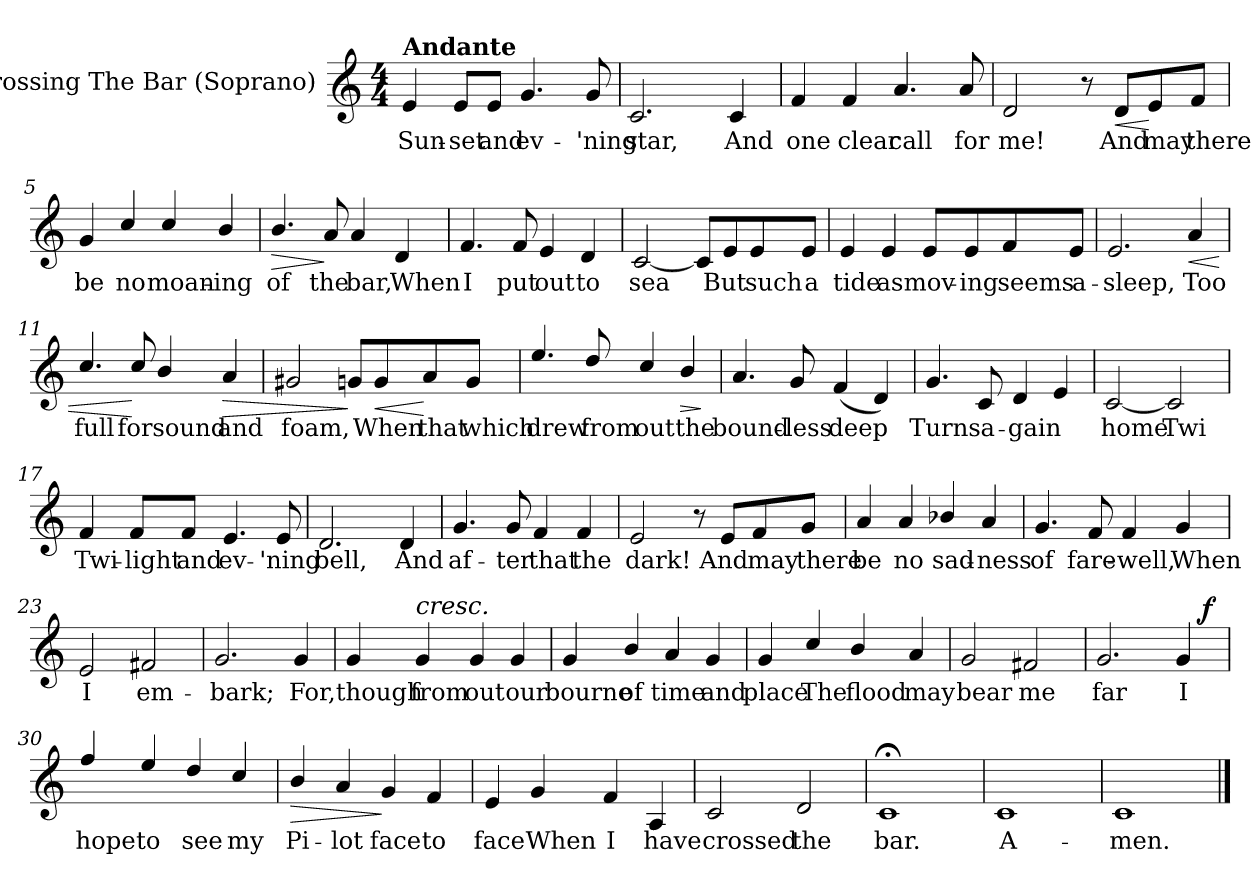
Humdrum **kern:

**kern	**text	**dynam
*part1	*part1	*part1
*staff1	*staff1	*staff1
*I"Crossing The Bar (Soprano)	*	*
*I'Pno.	*	*
*clefG2	*	*
*k[]	*	*
*M4/4	*	*
=1	=1	=1
!LO:TX:a:B:t=Andante	!	!
!	!LO:LY:b	!
4e/	Sun-	.
!	!LO:LY:b	!
8e/L	-set	.
!	!LO:LY:b	!
8e/J	and	.
!	!LO:LY:b	!
4.g/	ev-	.
!	!LO:LY:b	!
8g/	-'ning	.
=2	=2	=2
!	!LO:LY:b	!
2.c/	star,	.
!	!LO:LY:b	!
4c/	And	.
=3	=3	=3
!	!LO:LY:b	!
4f/	one	.
!	!LO:LY:b	!
4f/	clear	.
!	!LO:LY:b	!
4.a/	call	.
!	!LO:LY:b	!
8a/	for	.
!!LO:LB:g=z
=4	=4	=4
!	!LO:LY:b	!
2d/	me!	.
8r	.	.
!	!LO:LY:b	!LO:HP:b
8d/L	And	<
!	!LO:LY:b	!
8e/	may	[
!	!LO:LY:b	!
8f/J	there	.
=5	=5	=5
!	!LO:LY:b	!
4g/	be	.
!	!LO:LY:b	!
4cc/	no	.
!	!LO:LY:b	!
4cc/	moan-	.
!	!LO:LY:b	!
4b/	-ing	.
=6	=6	=6
!	!LO:LY:b	!LO:HP:b
4.b/	of	>
!	!LO:LY:b	!
8a/	the	]
!	!LO:LY:b	!
4a/	bar,	.
!	!LO:LY:b	!
4d/	When	.
!!LO:LB:g=z
=7	=7	=7
!	!LO:LY:b	!
4.f/	I	.
!	!LO:LY:b	!
8f/	put	.
!	!LO:LY:b	!
4e/	out	.
!	!LO:LY:b	!
4d/	to	.
=8	=8	=8
!	!LO:LY:b	!
[2c/	sea	.
8c/L]	.	.
!	!LO:LY:b	!
8e/	But	.
!	!LO:LY:b	!
8e/	such	.
!	!LO:LY:b	!
8e/J	a	.
!!LO:LB:g=z
=9	=9	=9
!	!LO:LY:b	!
4e/	tide	.
!	!LO:LY:b	!
4e/	as	.
!	!LO:LY:b	!
8e/L	mov-	.
!	!LO:LY:b	!
8e/	-ing	.
!	!LO:LY:b	!
8f/	seems	.
!	!LO:LY:b	!
8e/J	a-	.
=10	=10	=10
!	!LO:LY:b	!
2.e/	-sleep,	.
!	!LO:LY:b	!LO:HP:b
4a/	Too	<
=11	=11	=11
!	!LO:LY:b	!
4.cc/	full	.
!	!LO:LY:b	!
8cc/	for	[
!	!LO:LY:b	!
4b/	sound	.
!	!LO:LY:b	!LO:HP:b
4a/	and	>
!!LO:LB:g=z
=12	=12	=12
!	!LO:LY:b	!
2g#X/	foam,	.
8gn/L	.	]
!	!LO:LY:b	!LO:HP:b
8g/	When	<
!	!LO:LY:b	!
8a/	that	[
!	!LO:LY:b	!
8g/J	which	.
=13	=13	=13
!	!LO:LY:b	!
4.ee/	drew	.
!	!LO:LY:b	!
8dd/	from	.
!	!LO:LY:b	!
4cc/	out	.
!	!LO:LY:b	!LO:HP:b
4b/	the	>
.	.	]
=14	=14	=14
!	!LO:LY:b	!
4.a/	bound-	.
!	!LO:LY:b	!
8g/	-less	.
!	!LO:LY:b	!
(4f/	deep	.
4d/)	.	.
!!LO:PB:g=z
=15	=15	=15
!	!LO:LY:b	!
4.g/	Turns	.
!	!LO:LY:b	!
8c/	a-	.
!	!LO:LY:b	!
4d/	-gain	.
4e/	.	.
=16	=16	=16
!	!LO:LY:b	!
[2c/	home	.
2c/]	Twi	.
=17	=17	=17
!	!LO:LY:b	!
4f/	Twi-	.
!	!LO:LY:b	!
8f/L	-light	.
!	!LO:LY:b	!
8f/J	and	.
!	!LO:LY:b	!
4.e/	ev-	.
!	!LO:LY:b	!
8e/	-'ning	.
=18	=18	=18
!	!LO:LY:b	!
2.d/	bell,	.
!	!LO:LY:b	!
4d/	And	.
!!LO:LB:g=z
=19	=19	=19
!	!LO:LY:b	!
4.g/	af-	.
!	!LO:LY:b	!
8g/	-ter	.
!	!LO:LY:b	!
4f/	that	.
!	!LO:LY:b	!
4f/	the	.
=20	=20	=20
!	!LO:LY:b	!
2e/	dark!	.
8r	.	.
!	!LO:LY:b	!
8e/L	And	.
!	!LO:LY:b	!
8f/	may	.
!	!LO:LY:b	!
8g/J	there	.
=21	=21	=21
!	!LO:LY:b	!
4a/	be	.
!	!LO:LY:b	!
4a/	no	.
!	!LO:LY:b	!
4b-X/	sad-	.
!	!LO:LY:b	!
4a/	-ness	.
=22	=22	=22
!	!LO:LY:b	!
4.g/	of	.
!	!LO:LY:b	!
8f/	fare-	.
!	!LO:LY:b	!
4f/	-well,	.
!	!LO:LY:b	!
4g/	When	.
!!LO:LB:g=z
=23	=23	=23
!	!LO:LY:b	!
2e/	I	.
!	!LO:LY:b	!
2f#X/	em-	.
=24	=24	=24
!	!LO:LY:b	!
2.g/	-bark;	.
!	!LO:LY:b	!
4g/	For,	.
=25	=25	=25
!	!LO:LY:b	!
4g/	though	.
!LO:TX:a:i:t=cresc.	!	!
!	!LO:LY:b	!
4g/	from	.
!	!LO:LY:b	!
4g/	out	.
!	!LO:LY:b	!
4g/	our	.
=26	=26	=26
!	!LO:LY:b	!
4g/	bourne	.
!	!LO:LY:b	!
4b/	of	.
!	!LO:LY:b	!
4a/	time	.
!	!LO:LY:b	!
4g/	and	.
!!LO:LB:g=z
=27	=27	=27
!	!LO:LY:b	!
4g/	place	.
!	!LO:LY:b	!
4cc/	The	.
!	!LO:LY:b	!
4b/	flood	.
!	!LO:LY:b	!
4a/	may	.
=28	=28	=28
!	!LO:LY:b	!
2g/	bear	.
!	!LO:LY:b	!
2f#X/	me	.
=29	=29	=29
!	!LO:LY:b	!
*^	*	*
2.g/	2..ryy	far	.
!	!	!LO:LY:b	!
4g/	.	I	.
!	!	!	!LO:DY:b
.	8ryy	.	f
*v	*v	*	*
=30	=30	=30
*^	*	*
!	!	!LO:LY:b	!
*v	*v	*	*
4ff/	hope	.
!	!LO:LY:b	!
4ee/	to	.
!	!LO:LY:b	!
4dd/	see	.
!	!LO:LY:b	!
4cc/	my	.
!!LO:LB:g=z
=31	=31	=31
!	!LO:LY:b	!LO:HP:b
4b/	Pi-	>
!	!LO:LY:b	!
4a/	-lot	.
!	!LO:LY:b	!
4g/	face	]
!	!LO:LY:b	!
4f/	to	.
=32	=32	=32
!	!LO:LY:b	!
4e/	face	.
!	!LO:LY:b	!
4g/	When	.
!	!LO:LY:b	!
4f/	I	.
!	!LO:LY:b	!
4A/	have	.
=33	=33	=33
!	!LO:LY:b	!
2c/	crossed	.
!	!LO:LY:b	!
2d/	the	.
=34	=34	=34
!	!LO:LY:b	!
1c;<	bar.	.
=35	=35	=35
!	!LO:LY:b	!
1c	A-	.
=36	=36	=36
!	!LO:LY:b	!
1c	-men.	.
==	==	==
*-	*-	*-
